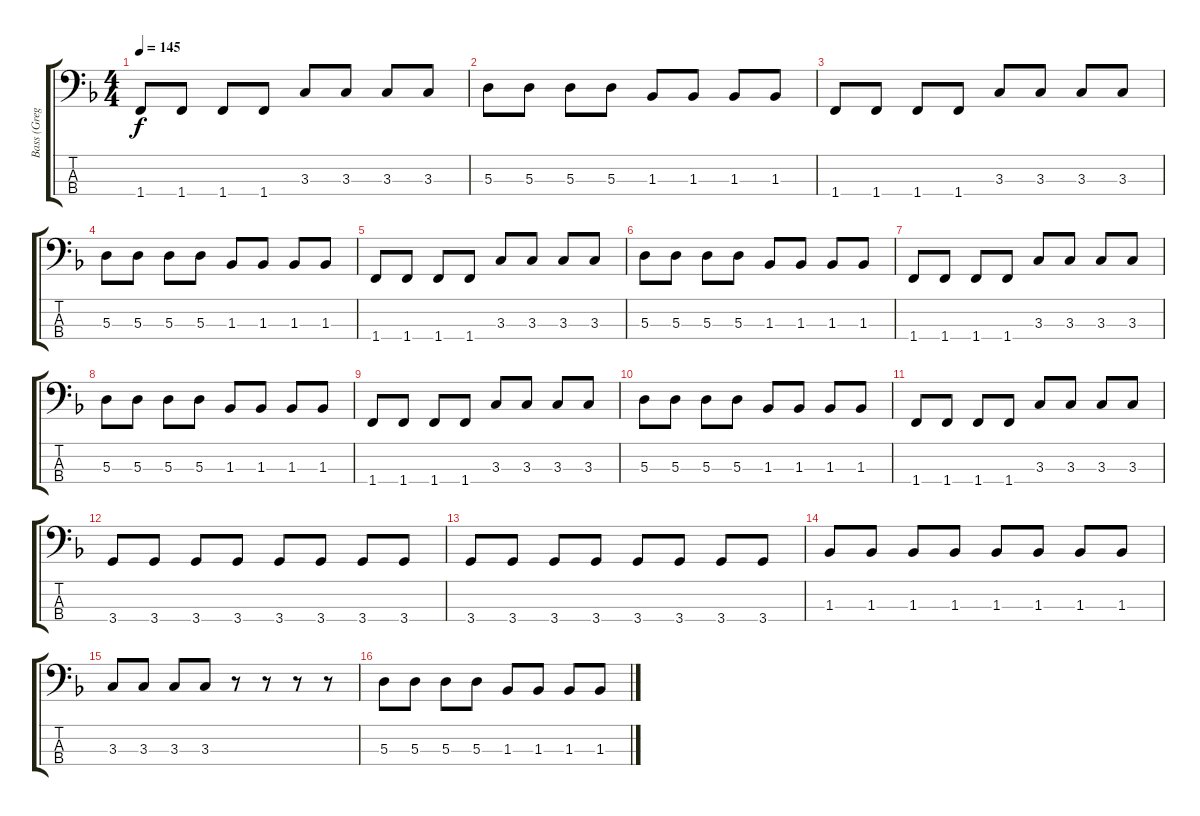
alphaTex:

\track ("Bass (Greg K.)" "Bass (Greg") {instrument electricbasspick}
\staff {score tabs}
\tuning (G2 D2 A1 E1) {hide}
\ts (4 4)
\tempo 145
\clef f4
\ks f
1.4.8{dy f} 1.4.8 1.4.8 1.4.8 3.3.8 3.3.8 3.3.8 3.3.8 |
5.3.8 5.3.8 5.3.8 5.3.8 1.3.8 1.3.8 1.3.8 1.3.8 |
1.4.8 1.4.8 1.4.8 1.4.8 3.3.8 3.3.8 3.3.8 3.3.8 |
5.3.8 5.3.8 5.3.8 5.3.8 1.3.8 1.3.8 1.3.8 1.3.8 |
1.4.8 1.4.8 1.4.8 1.4.8 3.3.8 3.3.8 3.3.8 3.3.8 |
5.3.8 5.3.8 5.3.8 5.3.8 1.3.8 1.3.8 1.3.8 1.3.8 |
1.4.8 1.4.8 1.4.8 1.4.8 3.3.8 3.3.8 3.3.8 3.3.8 |
5.3.8 5.3.8 5.3.8 5.3.8 1.3.8 1.3.8 1.3.8 1.3.8 |
1.4.8 1.4.8 1.4.8 1.4.8 3.3.8 3.3.8 3.3.8 3.3.8 |
5.3.8 5.3.8 5.3.8 5.3.8 1.3.8 1.3.8 1.3.8 1.3.8 |
1.4.8 1.4.8 1.4.8 1.4.8 3.3.8 3.3.8 3.3.8 3.3.8 |
3.4.8 3.4.8 3.4.8 3.4.8 3.4.8 3.4.8 3.4.8 3.4.8 |
3.4.8 3.4.8 3.4.8 3.4.8 3.4.8 3.4.8 3.4.8 3.4.8 |
1.3.8 1.3.8 1.3.8 1.3.8 1.3.8 1.3.8 1.3.8 1.3.8 |
3.3.8 3.3.8 3.3.8 3.3.8 r.8 r.8 r.8 r.8 |
5.3.8 5.3.8 5.3.8 5.3.8 1.3.8 1.3.8 1.3.8 1.3.8
